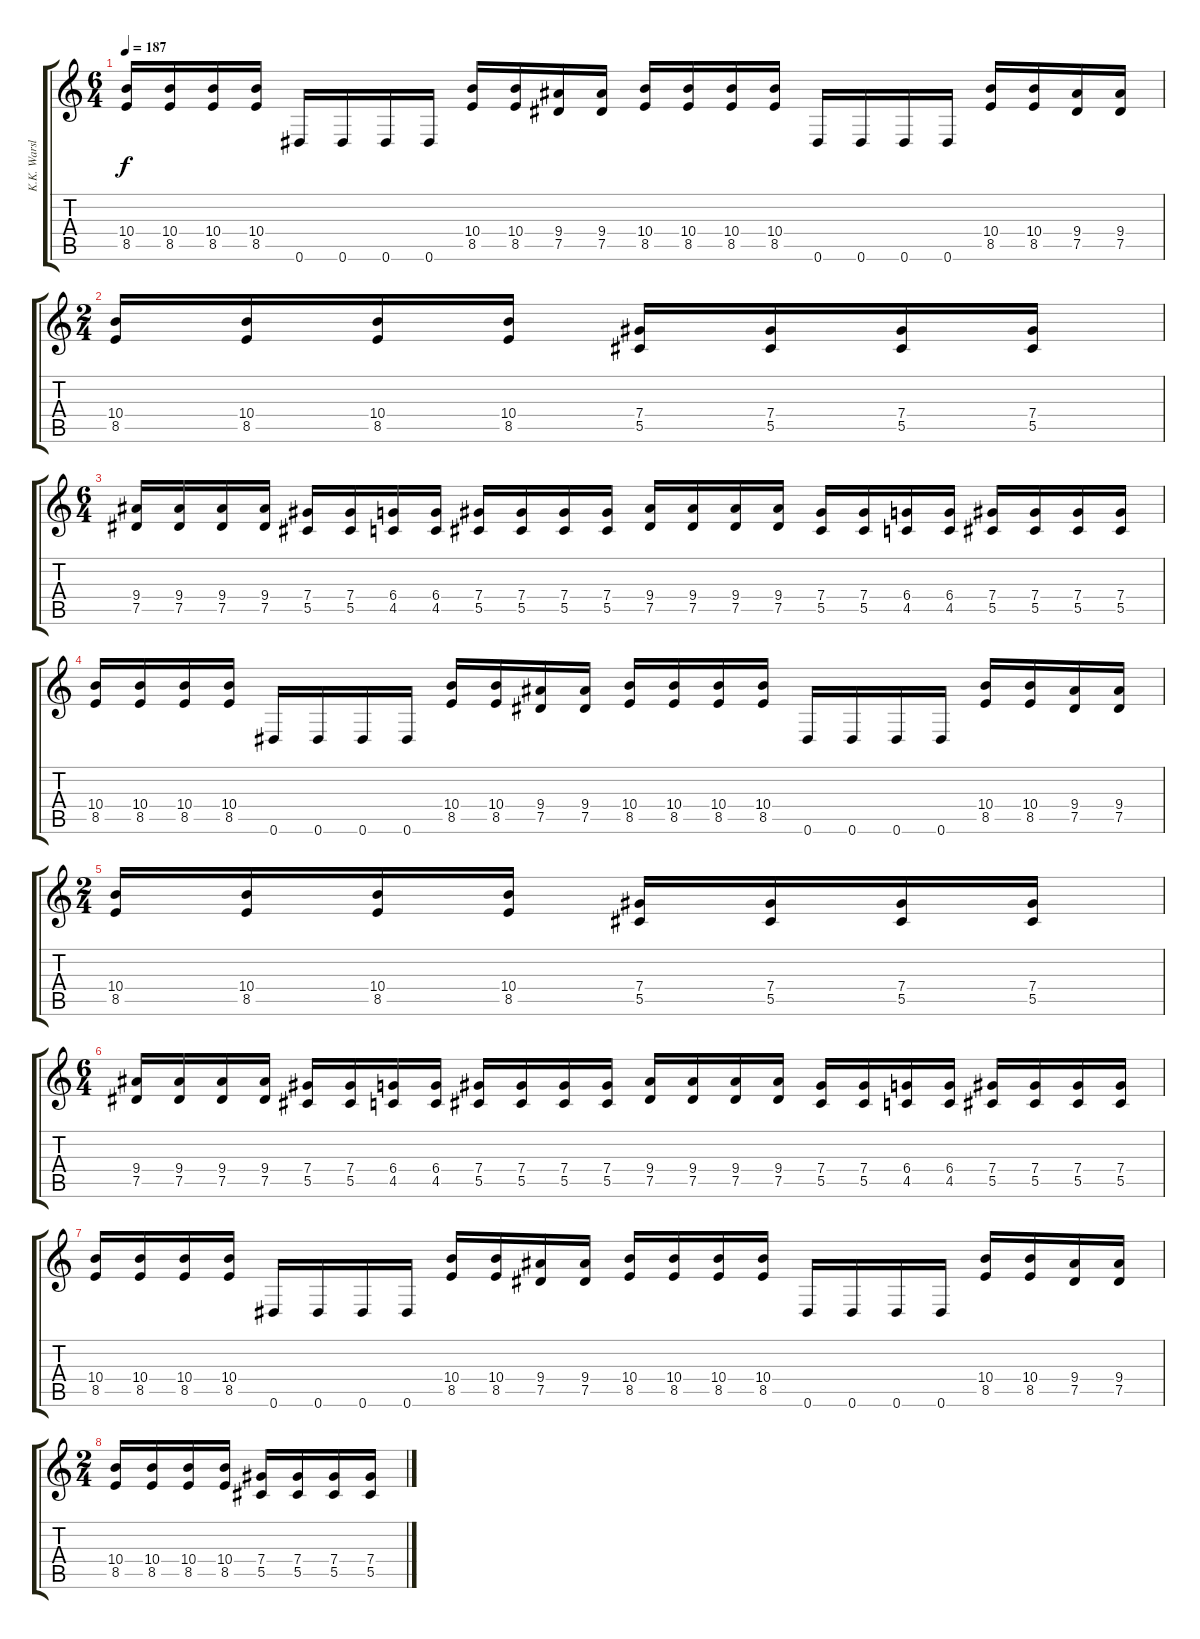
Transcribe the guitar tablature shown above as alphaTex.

\track ("K.K. Warslut" "K.K. Warsl") {instrument distortionguitar}
\staff {score tabs}
\tuning (Eb4 Bb3 Gb3 Db3 Ab2 Eb2) {hide}
\ts (6 4)
\tempo 187
\clef g2
\ks c
(10.4 8.5).16{dy f} (10.4 8.5).16 (10.4 8.5).16 (10.4 8.5).16 0.6.16 0.6.16 0.6.16 0.6.16 (10.4 8.5).16 (10.4 8.5).16 (9.4 7.5).16 (9.4 7.5).16 (10.4 8.5).16 (10.4 8.5).16 (10.4 8.5).16 (10.4 8.5).16 0.6.16 0.6.16 0.6.16 0.6.16 (10.4 8.5).16 (10.4 8.5).16 (9.4 7.5).16 (9.4 7.5).16 |
\ts (2 4)
(10.4 8.5).16 (10.4 8.5).16 (10.4 8.5).16 (10.4 8.5).16 (7.4 5.5).16 (7.4 5.5).16 (7.4 5.5).16 (7.4 5.5).16 |
\ts (6 4)
(9.4 7.5).16 (9.4 7.5).16 (9.4 7.5).16 (9.4 7.5).16 (7.4 5.5).16 (7.4 5.5).16 (6.4 4.5).16 (6.4 4.5).16 (7.4 5.5).16 (7.4 5.5).16 (7.4 5.5).16 (7.4 5.5).16 (9.4 7.5).16 (9.4 7.5).16 (9.4 7.5).16 (9.4 7.5).16 (7.4 5.5).16 (7.4 5.5).16 (6.4 4.5).16 (6.4 4.5).16 (7.4 5.5).16 (7.4 5.5).16 (7.4 5.5).16 (7.4 5.5).16 |
(10.4 8.5).16 (10.4 8.5).16 (10.4 8.5).16 (10.4 8.5).16 0.6.16 0.6.16 0.6.16 0.6.16 (10.4 8.5).16 (10.4 8.5).16 (9.4 7.5).16 (9.4 7.5).16 (10.4 8.5).16 (10.4 8.5).16 (10.4 8.5).16 (10.4 8.5).16 0.6.16 0.6.16 0.6.16 0.6.16 (10.4 8.5).16 (10.4 8.5).16 (9.4 7.5).16 (9.4 7.5).16 |
\ts (2 4)
(10.4 8.5).16 (10.4 8.5).16 (10.4 8.5).16 (10.4 8.5).16 (7.4 5.5).16 (7.4 5.5).16 (7.4 5.5).16 (7.4 5.5).16 |
\ts (6 4)
(9.4 7.5).16 (9.4 7.5).16 (9.4 7.5).16 (9.4 7.5).16 (7.4 5.5).16 (7.4 5.5).16 (6.4 4.5).16 (6.4 4.5).16 (7.4 5.5).16 (7.4 5.5).16 (7.4 5.5).16 (7.4 5.5).16 (9.4 7.5).16 (9.4 7.5).16 (9.4 7.5).16 (9.4 7.5).16 (7.4 5.5).16 (7.4 5.5).16 (6.4 4.5).16 (6.4 4.5).16 (7.4 5.5).16 (7.4 5.5).16 (7.4 5.5).16 (7.4 5.5).16 |
(10.4 8.5).16 (10.4 8.5).16 (10.4 8.5).16 (10.4 8.5).16 0.6.16 0.6.16 0.6.16 0.6.16 (10.4 8.5).16 (10.4 8.5).16 (9.4 7.5).16 (9.4 7.5).16 (10.4 8.5).16 (10.4 8.5).16 (10.4 8.5).16 (10.4 8.5).16 0.6.16 0.6.16 0.6.16 0.6.16 (10.4 8.5).16 (10.4 8.5).16 (9.4 7.5).16 (9.4 7.5).16 |
\ts (2 4)
(10.4 8.5).16 (10.4 8.5).16 (10.4 8.5).16 (10.4 8.5).16 (7.4 5.5).16 (7.4 5.5).16 (7.4 5.5).16 (7.4 5.5).16
